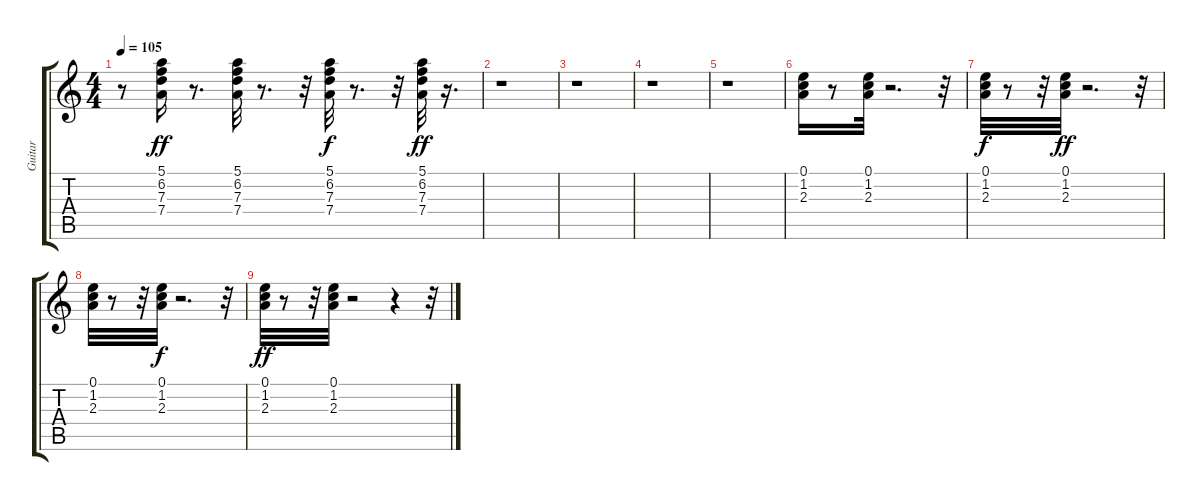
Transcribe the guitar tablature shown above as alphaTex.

\track ("Guitar" "Guitar") {instrument electricguitarclean}
\staff {score tabs}
\tuning (E4 B3 G3 D3 A2 E2) {hide}
\ts (4 4)
\tempo 105
\clef g2
\ks c
r.8{dy f} (5.1 6.2 7.3 7.4).16{dy ff} r.8{d} (5.1 6.2 7.3 7.4).32 r.8{d} r.32 (5.1 6.2 7.3 7.4).32{dy f} r.8{d} r.32 (5.1 6.2 7.3 7.4).32{dy ff} r.16{d} |
r.1 |
r.1 |
r.1 |
r.1 |
(0.1 1.2 2.3).16 r.8 (0.1 1.2 2.3).32 r.2{d} r.32 |
(0.1 1.2 2.3).32{dy f} r.8 r.32 (0.1 1.2 2.3).32{dy ff} r.2{d} r.32 |
(0.1 1.2 2.3).32 r.8 r.32 (0.1 1.2 2.3).32{dy f} r.2{d} r.32 |
(0.1 1.2 2.3).32{dy ff} r.8 r.32 (0.1 1.2 2.3).32 r.2 r.4 r.32
